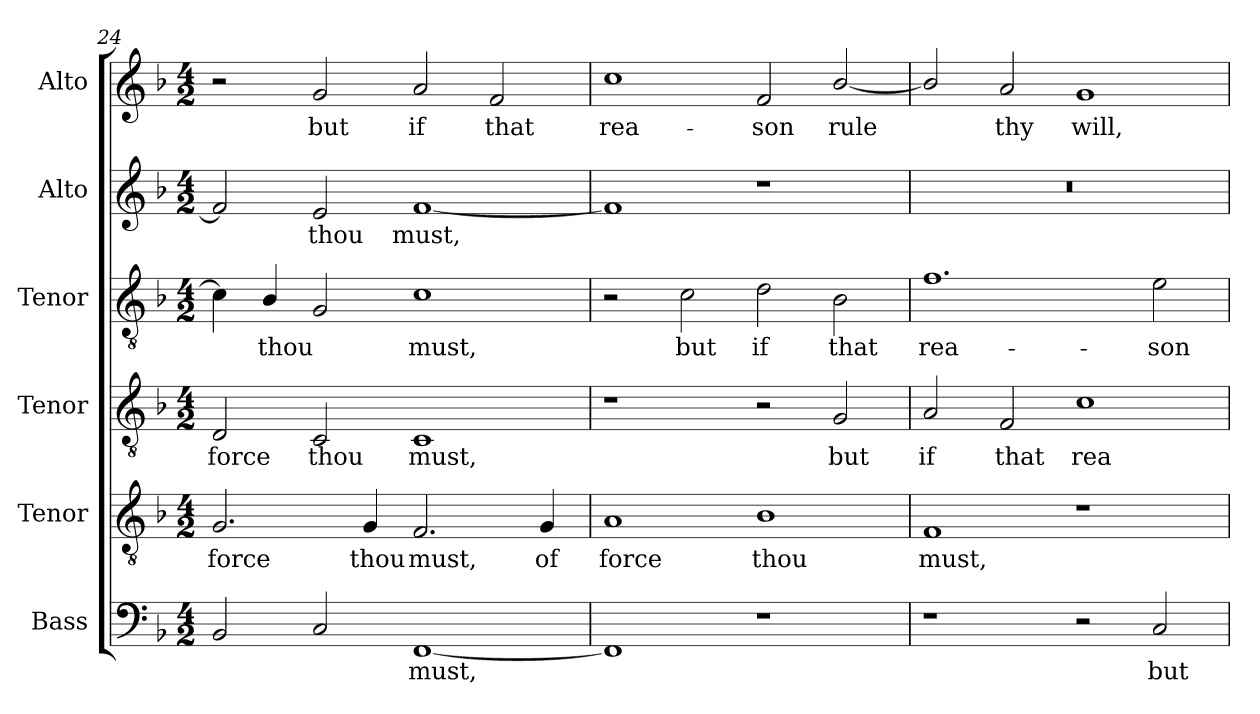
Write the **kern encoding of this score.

**kern	**text	**kern	**text	**kern	**text	**kern	**text	**kern	**text	**kern	**text
*part6	*part6	*part5	*part5	*part4	*part4	*part3	*part3	*part2	*part2	*part1	*part1
*staff6	*staff6	*staff5	*staff5	*staff4	*staff4	*staff3	*staff3	*staff2	*staff2	*staff1	*staff1
*I"Bass	*	*I"Tenor	*	*I"Tenor	*	*I"Tenor	*	*I"Alto	*	*I"Alto	*
*I'B.	*	*I'T.	*	*I'T.	*	*I'T.	*	*I'A.	*	*I'A.	*
!!LO:LB:g=z
*clefF4	*	*clefGv2	*	*clefGv2	*	*clefGv2	*	*clefG2	*	*clefG2	*
*	*	*ITrd7c12	*	*ITrd7c12	*	*ITrd7c12	*	*	*	*	*
*k[b-]	*	*k[b-]	*	*k[b-]	*	*k[b-]	*	*k[b-]	*	*k[b-]	*
*F:	*	*F:	*	*F:	*	*F:	*	*F:	*	*F:	*
*M4/2	*	*M4/2	*	*M4/2	*	*M4/2	*	*M4/2	*	*M4/2	*
=24	=24	=24	=24	=24	=24	=24	=24	=24	=24	=24	=24
!	!	!	!LO:LY:b:color=#000000	!	!	!	!	!	!	!	!
!	!	!	!	!	!LO:LY:b:color=#000000	!	!	!	!	!	!
2BB-i/	.	2.GGi/	force	2DDi/	force	4Ci\]	.	2fi/]	.	2r	.
!	!	!	!	!	!	!	!LO:LY:b:color=#000000	!	!	!	!
.	.	.	.	.	.	4BB-i/	thou	.	.	.	.
!	!	!	!	!	!LO:LY:b:color=#000000	!	!	!	!	!	!
!	!	!	!	!	!	!	!	!	!LO:LY:b:color=#000000	!	!
!	!	!	!	!	!	!	!	!	!	!	!LO:LY:b:color=#000000
2Ci/	.	.	.	2CCi/	thou	2GGi/	.	2ei/	thou	2gi/	but
!	!	!	!LO:LY:b:color=#000000	!	!	!	!	!	!	!	!
.	.	4GGi/	thou	.	.	.	.	.	.	.	.
!	!LO:LY:b:color=#000000	!	!	!	!	!	!	!	!	!	!
!	!	!	!LO:LY:b:color=#000000	!	!	!	!	!	!	!	!
!	!	!	!	!	!LO:LY:b:color=#000000	!	!	!	!	!	!
!	!	!	!	!	!	!	!LO:LY:b:color=#000000	!	!	!	!
!	!	!	!	!	!	!	!	!	!LO:LY:b:color=#000000	!	!
!	!	!	!	!	!	!	!	!	!	!	!LO:LY:b:color=#000000
[1FFi	must,	2.FFi/	must,	1CCi	must,	1Ci	must,	[1fi	must,	2ai/	if
!	!	!	!	!	!	!	!	!	!	!	!LO:LY:b:color=#000000
.	.	.	.	.	.	.	.	.	.	2fi/	that
!	!	!	!LO:LY:b:color=#000000	!	!	!	!	!	!	!	!
.	.	4GGi/	of	.	.	.	.	.	.	.	.
=25	=25	=25	=25	=25	=25	=25	=25	=25	=25	=25	=25
!	!	!	!LO:LY:b:color=#000000	!	!	!	!	!	!	!	!
!	!	!	!	!	!	!	!	!	!	!	!LO:LY:b:color=#000000
1FFi]	.	1AAi	force	1r	.	2r	.	1fi]	.	1cci	rea-
!	!	!	!	!	!	!	!LO:LY:b:color=#000000	!	!	!	!
.	.	.	.	.	.	2Ci\	but	.	.	.	.
!	!	!	!LO:LY:b:color=#000000	!	!	!	!	!	!	!	!
!	!	!	!	!	!	!	!LO:LY:b:color=#000000	!	!	!	!
!	!	!	!	!	!	!	!	!	!	!	!LO:LY:b:color=#000000
1r	.	1BB-i	thou	2r	.	2Di\	if	1r	.	2fi/	-son
!	!	!	!	!	!LO:LY:b:color=#000000	!	!	!	!	!	!
!	!	!	!	!	!	!	!LO:LY:b:color=#000000	!	!	!	!
!	!	!	!	!	!	!	!	!	!	!	!LO:LY:b:color=#000000
.	.	.	.	2GGi/	but	2BB-i\	that	.	.	[2b-i/	rule
=26	=26	=26	=26	=26	=26	=26	=26	=26	=26	=26	=26
!	!	!	!LO:LY:b:color=#000000	!	!	!	!	!	!	!	!
!	!	!	!	!	!LO:LY:b:color=#000000	!	!	!	!	!	!
!	!	!	!	!	!	!	!LO:LY:b:color=#000000	!LO:N:vis=1	!	!	!
1r	.	1FFi	must,	2AAi/	if	1.Fi	rea-	0r	.	2b-i/]	.
!	!	!	!	!	!LO:LY:b:color=#000000	!	!	!	!	!	!
!	!	!	!	!	!	!	!	!	!	!	!LO:LY:b:color=#000000
.	.	.	.	2FFi/	that	.	.	.	.	2ai/	thy
!	!	!	!	!	!LO:LY:b:color=#000000	!	!	!	!	!	!
!	!	!	!	!	!	!	!	!	!	!	!LO:LY:b:color=#000000
2r	.	1r	.	1Ci	rea-	.	.	.	.	1gi	will,
!	!LO:LY:b:color=#000000	!	!	!	!	!	!	!	!	!	!
!	!	!	!	!	!	!	!LO:LY:b:color=#000000	!	!	!	!
2Ci/	but	.	.	.	.	2Ei\	-son	.	.	.	.
=	=	=	=	=	=	=	=	=	=	=	=
*-	*-	*-	*-	*-	*-	*-	*-	*-	*-	*-	*-
